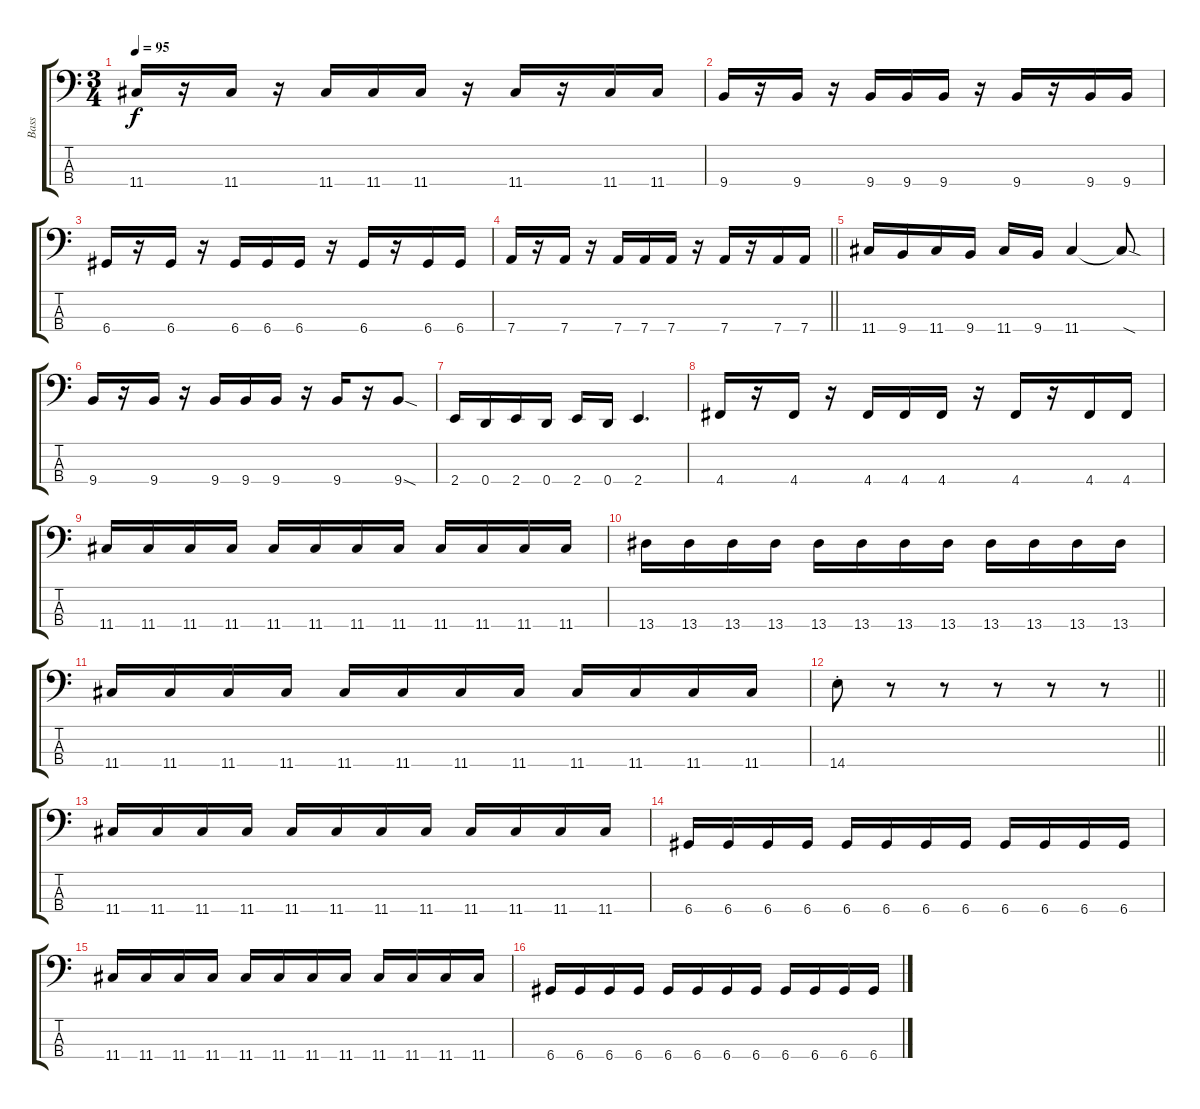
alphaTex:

\track ("Bass" "Bass") {instrument electricbassfinger}
\staff {score tabs}
\tuning (G2 D2 A1 D1) {hide}
\ts (3 4)
\tempo 95
\clef f4
\ks c
11.4.16{dy f} r.16 11.4.16 r.16 11.4.16 11.4.16 11.4.16 r.16 11.4.16 r.16 11.4.16 11.4.16 |
9.4.16 r.16 9.4.16 r.16 9.4.16 9.4.16 9.4.16 r.16 9.4.16 r.16 9.4.16 9.4.16 |
6.4.16 r.16 6.4.16 r.16 6.4.16 6.4.16 6.4.16 r.16 6.4.16 r.16 6.4.16 6.4.16 |
\barLineRight lightlight
7.4.16 r.16 7.4.16 r.16 7.4.16 7.4.16 7.4.16 r.16 7.4.16 r.16 7.4.16 7.4.16 |
11.4.16 9.4.16 11.4.16 9.4.16 11.4.16 9.4.16 11.4.4 11.4{sod t}.8 |
9.4.16 r.16 9.4.16 r.16 9.4.16 9.4.16 9.4.16 r.16 9.4.16 r.16 9.4{sod}.8 |
2.4.16 0.4.16 2.4.16 0.4.16 2.4.16 0.4.16 2.4.4{d} |
4.4.16 r.16 4.4.16 r.16 4.4.16 4.4.16 4.4.16 r.16 4.4.16 r.16 4.4.16 4.4.16 |
11.4.16 11.4.16 11.4.16 11.4.16 11.4.16 11.4.16 11.4.16 11.4.16 11.4.16 11.4.16 11.4.16 11.4.16 |
13.4.16 13.4.16 13.4.16 13.4.16 13.4.16 13.4.16 13.4.16 13.4.16 13.4.16 13.4.16 13.4.16 13.4.16 |
11.4.16 11.4.16 11.4.16 11.4.16 11.4.16 11.4.16 11.4.16 11.4.16 11.4.16 11.4.16 11.4.16 11.4.16 |
\barLineRight lightlight
14.4{st}.8 r.8 r.8 r.8 r.8 r.8 |
11.4.16 11.4.16 11.4.16 11.4.16 11.4.16 11.4.16 11.4.16 11.4.16 11.4.16 11.4.16 11.4.16 11.4.16 |
6.4.16 6.4.16 6.4.16 6.4.16 6.4.16 6.4.16 6.4.16 6.4.16 6.4.16 6.4.16 6.4.16 6.4.16 |
11.4.16 11.4.16 11.4.16 11.4.16 11.4.16 11.4.16 11.4.16 11.4.16 11.4.16 11.4.16 11.4.16 11.4.16 |
6.4.16 6.4.16 6.4.16 6.4.16 6.4.16 6.4.16 6.4.16 6.4.16 6.4.16 6.4.16 6.4.16 6.4.16
